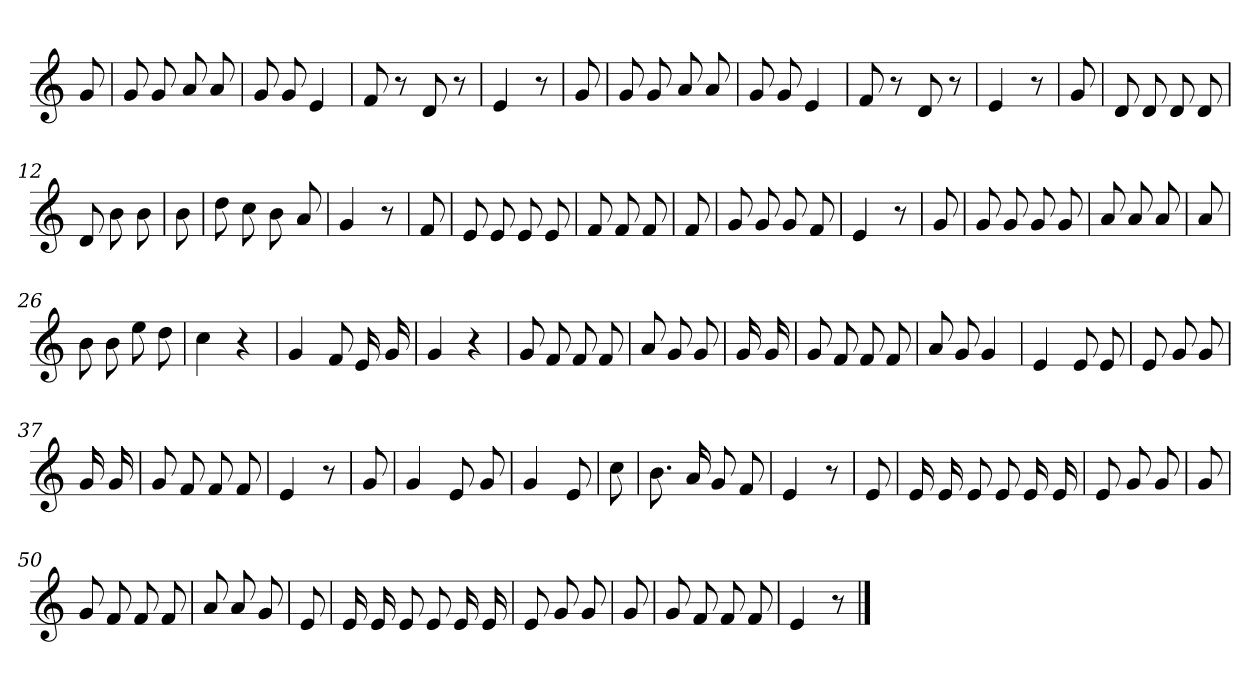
**kern
*part1
*staff1
*clefG2
*k[]
*C:
=
8g
=1
8g
8g
8a
8a
=2
8g
8g
4e
=3
8f
8r
8d
8r
=4
4e
8r
=5
8g
=6
8g
8g
8a
8a
=7
8g
8g
4e
=8
8f
8r
8d
8r
=9
4e
8r
=10
8g
=11
8d
8d
8d
8d
=12
8d
8b
8b
=13
8b
=14
8dd
8cc
8b
8a
=15
4g
8r
=16
8f
=17
8e
8e
8e
8e
=18
8f
8f
8f
=19
8f
=20
8g
8g
8g
8f
=21
4e
8r
=22
8g
=23
8g
8g
8g
8g
=24
8a
8a
8a
=25
8a
=26
8b
8b
8ee
8dd
=27
4cc
4r
=28
4g
8f
16e
16g
=29
4g
4r
=30
8g
8f
8f
8f
=31
8a
8g
8g
=32
16g
16g
=33
8g
8f
8f
8f
=34
8a
8g
4g
=35
4e
8e
8e
=36
8e
8g
8g
=37
16g
16g
=38
8g
8f
8f
8f
=39
4e
8r
=40
8g
=41
4g
8e
8g
=42
4g
8e
=43
8cc
=44
8.b
16a
8g
8f
=45
4e
8r
=46
8e
=47
16e
16e
8e
8e
16e
16e
=48
8e
8g
8g
=49
8g
=50
8g
8f
8f
8f
=51
8a
8a
8g
=52
8e
=53
16e
16e
8e
8e
16e
16e
=54
8e
8g
8g
=55
8g
=56
8g
8f
8f
8f
=57
4e
8r
==
*-
